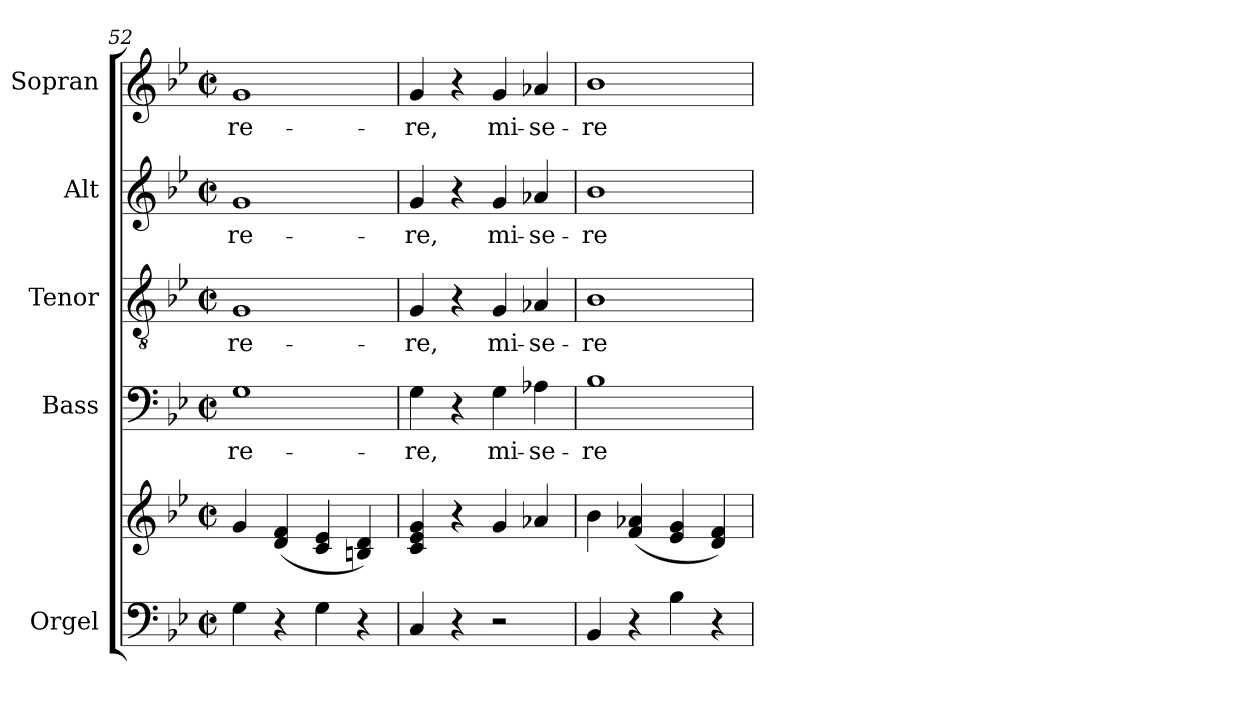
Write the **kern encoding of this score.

**kern	**kern	**kern	**text	**kern	**text	**kern	**text	**kern	**text
*part5	*part5	*part4	*part4	*part3	*part3	*part2	*part2	*part1	*part1
*staff6	*staff5	*staff4	*staff4	*staff3	*staff3	*staff2	*staff2	*staff1	*staff1
*I"Orgel	*	*I"Bass	*	*I"Tenor	*	*I"Alt	*	*I"Sopran	*
*I'Org.	*	*I'B.	*	*I'T.	*	*I'A.	*	*I'S.	*
*clefF4	*clefG2	*clefF4	*	*clefGv2	*	*clefG2	*	*clefG2	*
*k[b-e-]	*k[b-e-]	*k[b-e-]	*	*k[b-e-]	*	*k[b-e-]	*	*k[b-e-]	*
*B-:	*B-:	*B-:	*	*B-:	*	*B-:	*	*B-:	*
*M2/2	*M2/2	*M2/2	*	*M2/2	*	*M2/2	*	*M2/2	*
*met(c|)	*met(c|)	*met(c|)	*	*met(c|)	*	*met(c|)	*	*met(c|)	*
=52	=52	=52	=52	=52	=52	=52	=52	=52	=52
!	!	!	!LO:LY:b	!	!LO:LY:b	!	!LO:LY:b	!	!LO:LY:b
4G\	4g/	1G	-re-	1G	-re-	1g	-re-	1g	-re-
4r	(<4d/ 4f/	.	.	.	.	.	.	.	.
4G\	4c/ 4e-/	.	.	.	.	.	.	.	.
4r	4Bn/ 4d/)	.	.	.	.	.	.	.	.
=53	=53	=53	=53	=53	=53	=53	=53	=53	=53
!	!	!	!LO:LY:b	!	!LO:LY:b	!	!LO:LY:b	!	!LO:LY:b
4C/	4c/ 4e-/ 4g/	4G\	-re,	4G/	-re,	4g/	-re,	4g/	-re,
4r	4r	4r	.	4r	.	4r	.	4r	.
!	!	!	!LO:LY:b	!	!LO:LY:b	!	!LO:LY:b	!	!LO:LY:b
2r	4g/	4G\	mi-	4G/	mi-	4g/	mi-	4g/	mi-
!	!	!	!LO:LY:b	!	!LO:LY:b	!	!LO:LY:b	!	!LO:LY:b
.	4a-X/	4A-X\	-se-	4A-X/	-se-	4a-X/	-se-	4a-X/	-se-
=54	=54	=54	=54	=54	=54	=54	=54	=54	=54
!	!	!	!LO:LY:b	!	!LO:LY:b	!	!LO:LY:b	!	!LO:LY:b
4BB-/	4b-\	1B-	-re-	1B-	-re-	1b-	-re-	1b-	-re-
4r	(<4f/ 4a-X/	.	.	.	.	.	.	.	.
4B-\	4e-/ 4g/	.	.	.	.	.	.	.	.
4r	4d/ 4f/)	.	.	.	.	.	.	.	.
=	=	=	=	=	=	=	=	=	=
*-	*-	*-	*-	*-	*-	*-	*-	*-	*-
